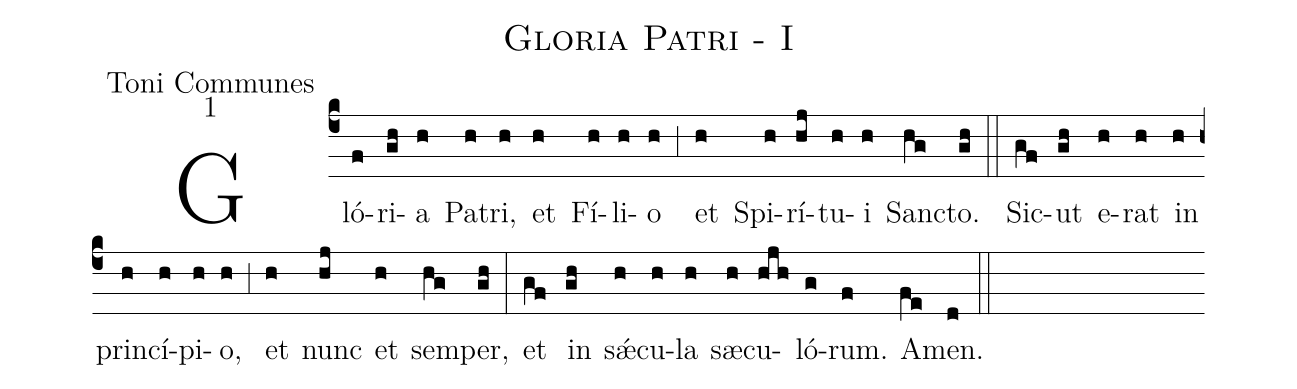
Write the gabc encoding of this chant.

name:Gloria Patri - I;
office-part:Toni Communes;
mode:1;
%%
(c4) Gló(f)ri(gh)a(h) Pa(h)tri,(h) et(h) Fí(h)li(h)o(h) (,3) et(h) Spi(h)rí(hj)tu(h)i(h) Sanc(hg)to.(gh) (::) Sic(gf)ut(gh) e(h)rat(h) in(h) prin(h)cí(h)pi(h)o,(h) (,3) et(h) nunc(hj) et(h) sem(hg)per,(gh) (:) et(gf) in(gh) s<sp>'ae</sp>(h)cu(h)la(h) sæ(h)cu(hjh)ló(g)rum.(f) A(fe)men.(d) (::)
